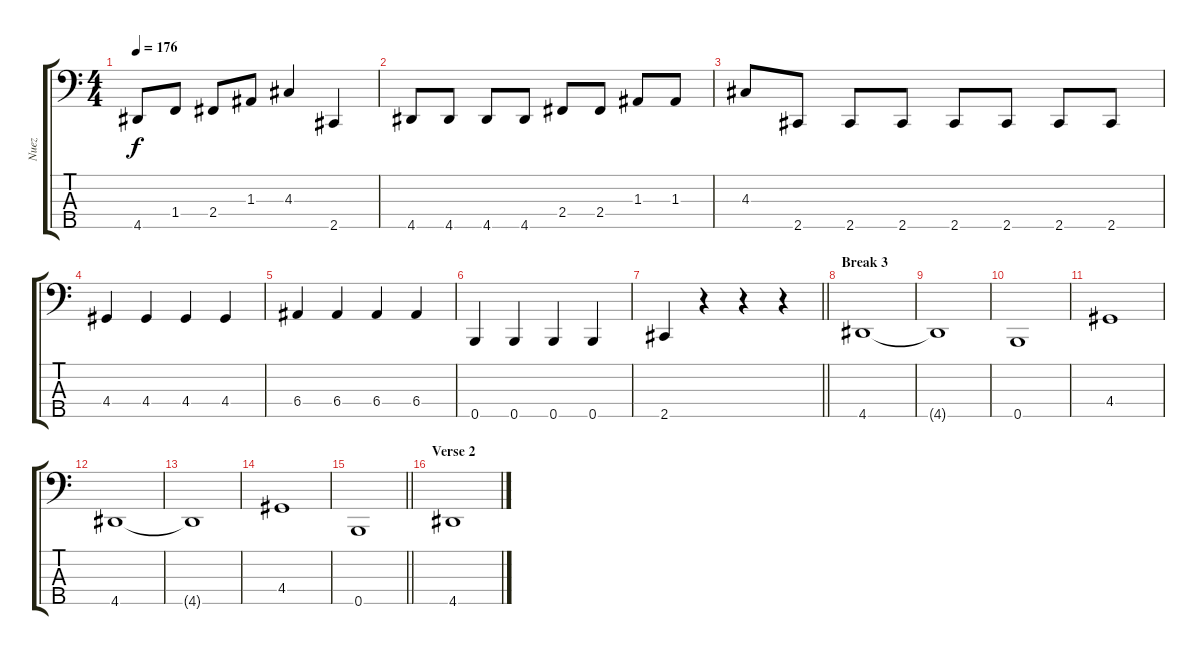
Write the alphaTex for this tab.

\track ("Nuez" "Nuez") {instrument electricbassfinger}
\staff {score tabs}
\tuning (G2 D2 A1 E1 B0) {hide}
\ts (4 4)
\tempo 176
\clef f4
\ks c
4.5.8{dy f} 1.4.8 2.4.8 1.3.8 4.3.4 2.5.4 |
4.5.8 4.5.8 4.5.8 4.5.8 2.4.8 2.4.8 1.3.8 1.3.8 |
4.3.8 2.5.8 2.5.8 2.5.8 2.5.8 2.5.8 2.5.8 2.5.8 |
4.4.4 4.4.4 4.4.4 4.4.4 |
6.4.4 6.4.4 6.4.4 6.4.4 |
0.5.4 0.5.4 0.5.4 0.5.4 |
\barLineRight lightlight
2.5.4 r.4 r.4 r.4 |
\section ("" "Break 3")
4.5.1 |
4.5{t}.1 |
0.5.1 |
4.4.1 |
4.5.1 |
4.5{t}.1 |
4.4.1 |
\barLineRight lightlight
0.5.1 |
\section ("" "Verse 2")
4.5.1
